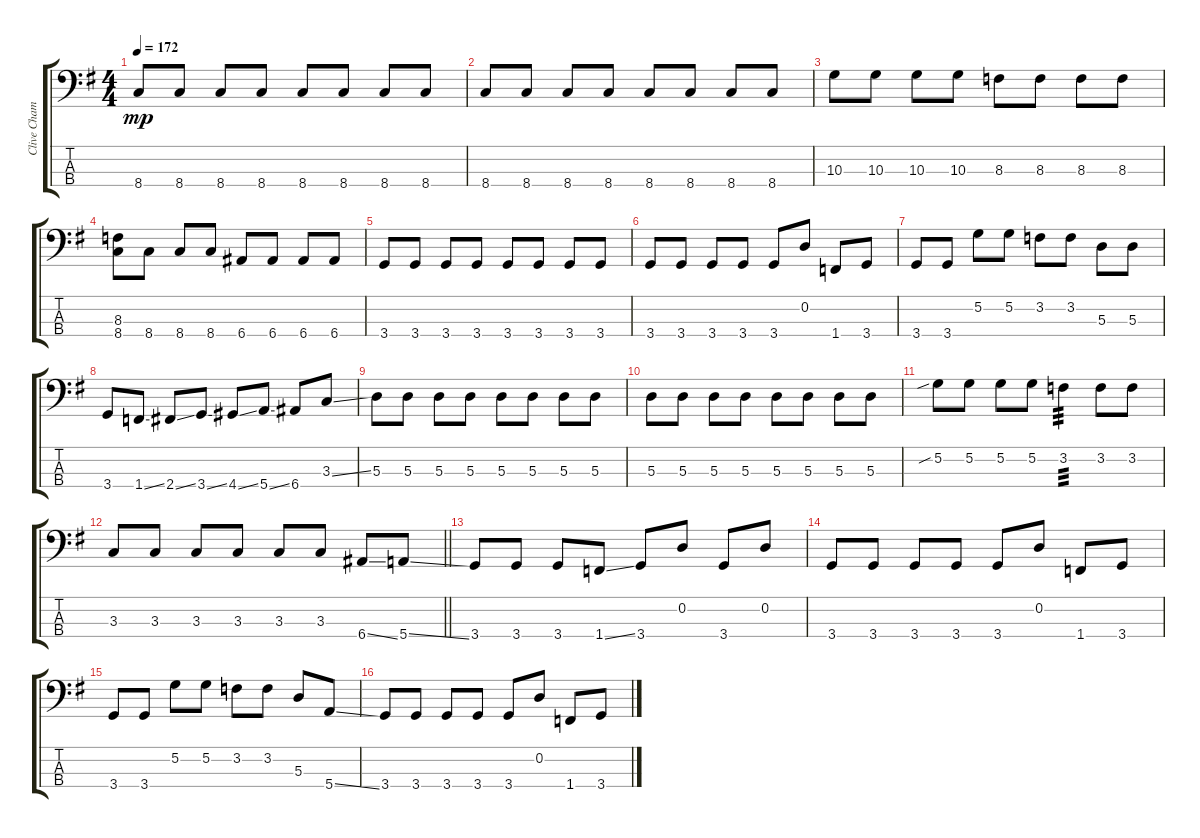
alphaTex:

\track ("Clive Chaman" "Clive Cham") {instrument electricbassfinger}
\staff {score tabs}
\tuning (G2 D2 A1 E1) {hide}
\ts (4 4)
\tempo 172
\clef f4
\ks g
8.4.8{dy mp} 8.4.8 8.4.8 8.4.8 8.4.8 8.4.8 8.4.8 8.4.8 |
8.4.8 8.4.8 8.4.8 8.4.8 8.4.8 8.4.8 8.4.8 8.4.8 |
10.3.8 10.3.8 10.3.8 10.3.8 8.3.8 8.3.8 8.3.8 8.3.8 |
(8.3 8.4).8 8.4.8 8.4.8 8.4.8 6.4.8 6.4.8 6.4.8 6.4.8 |
3.4.8 3.4.8 3.4.8 3.4.8 3.4.8 3.4.8 3.4.8 3.4.8 |
3.4.8 3.4.8 3.4.8 3.4.8 3.4.8 0.2.8 1.4.8 3.4.8 |
3.4.8 3.4.8 5.2.8 5.2.8 3.2.8 3.2.8 5.3.8 5.3.8 |
3.4.8 1.4{ss}.8 2.4{ss}.8 3.4{ss}.8 4.4{ss}.8 5.4{ss}.8 6.4.8 3.3{ss}.8 |
5.3.8 5.3.8 5.3.8 5.3.8 5.3.8 5.3.8 5.3.8 5.3.8 |
5.3.8 5.3.8 5.3.8 5.3.8 5.3.8 5.3.8 5.3.8 5.3.8 |
5.2{sib}.8 5.2.8 5.2.8 5.2.8 3.2.4{tp 3} 3.2.8 3.2.8 |
\barLineRight lightlight
3.3.8 3.3.8 3.3.8 3.3.8 3.3.8 3.3.8 6.4{ss}.8 5.4{ss}.8 |
3.4.8 3.4.8 3.4.8 1.4{ss}.8 3.4.8 0.2.8 3.4.8 0.2.8 |
3.4.8 3.4.8 3.4.8 3.4.8 3.4.8 0.2.8 1.4.8 3.4.8 |
3.4.8 3.4.8 5.2.8 5.2.8 3.2.8 3.2.8 5.3.8 5.4{ss}.8 |
3.4.8 3.4.8 3.4.8 3.4.8 3.4.8 0.2.8 1.4.8 3.4.8
